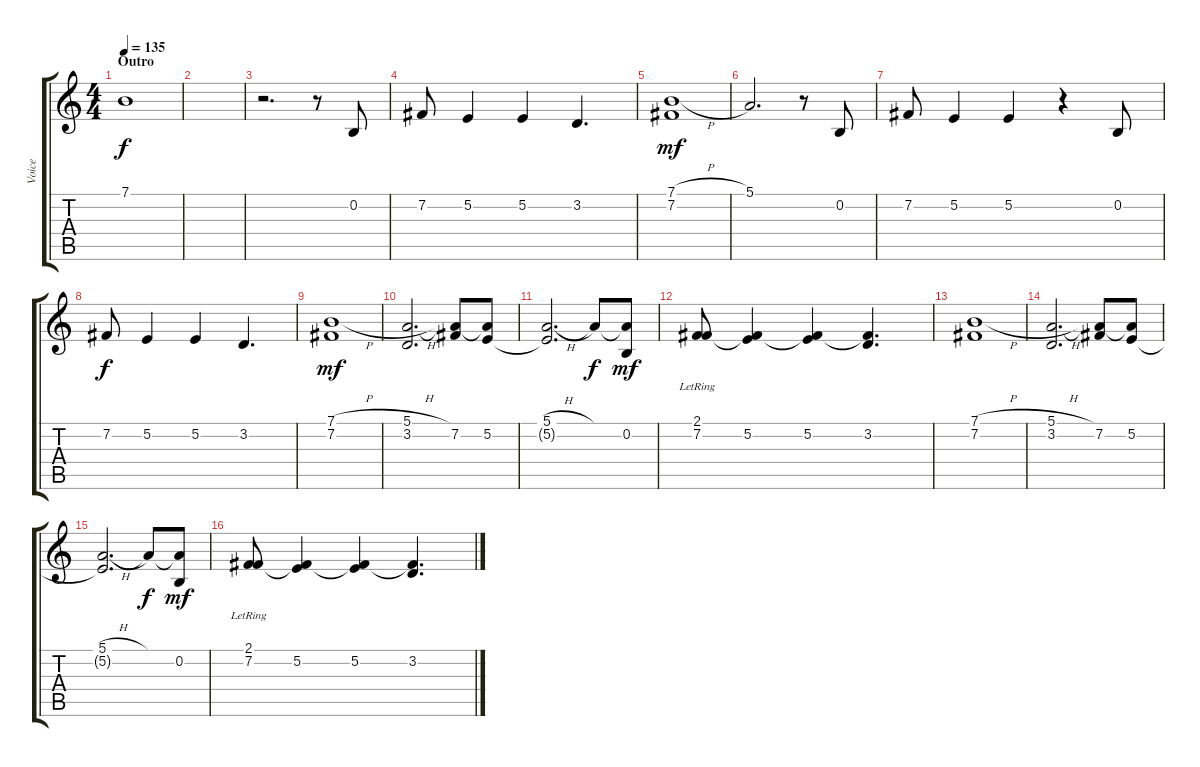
\track ("Voice" "Voice") {instrument lead6voice}
\staff {score tabs}
\tuning (E4 B3 G3 D3 A2 E2) {hide}
\ts (4 4)
\section ("" "Outro")
\tempo 135
\clef g2
\ks c
7.1.1{dy f} |
|
r.2{d} r.8 0.2.8 |
7.2.8 5.2.4 5.2.4 3.2.4{d} |
(7.1{h} 7.2).1{dy mf} |
5.1.2{d} r.8 0.2.8 |
7.2.8 5.2.4 5.2.4 r.4 0.2.8 |
7.2.8{dy f} 5.2.4 5.2.4 3.2.4{d} |
(7.1{h} 7.2).1{dy mf} |
(5.1{h} 3.2).2{d} (5.1{t} 7.2).8 (5.1{t} 5.2).8 |
(5.1{h} 5.2{t}).2{d} 5.1{t}.8{dy f} (5.1{t} 0.2).8{dy mf} |
(2.1{lr} 7.2).8 (2.1{t} 5.2).4 (2.1{t} 5.2).4 (2.1{t} 3.2).4{d} |
(7.1{h} 7.2).1 |
(5.1{h} 3.2).2{d} (5.1{t} 7.2).8 (5.1{t} 5.2).8 |
(5.1{h} 5.2{t}).2{d} 5.1{t}.8{dy f} (5.1{t} 0.2).8{dy mf} |
(2.1{lr} 7.2).8 (2.1{t} 5.2).4 (2.1{t} 5.2).4 (2.1{t} 3.2).4{d}
